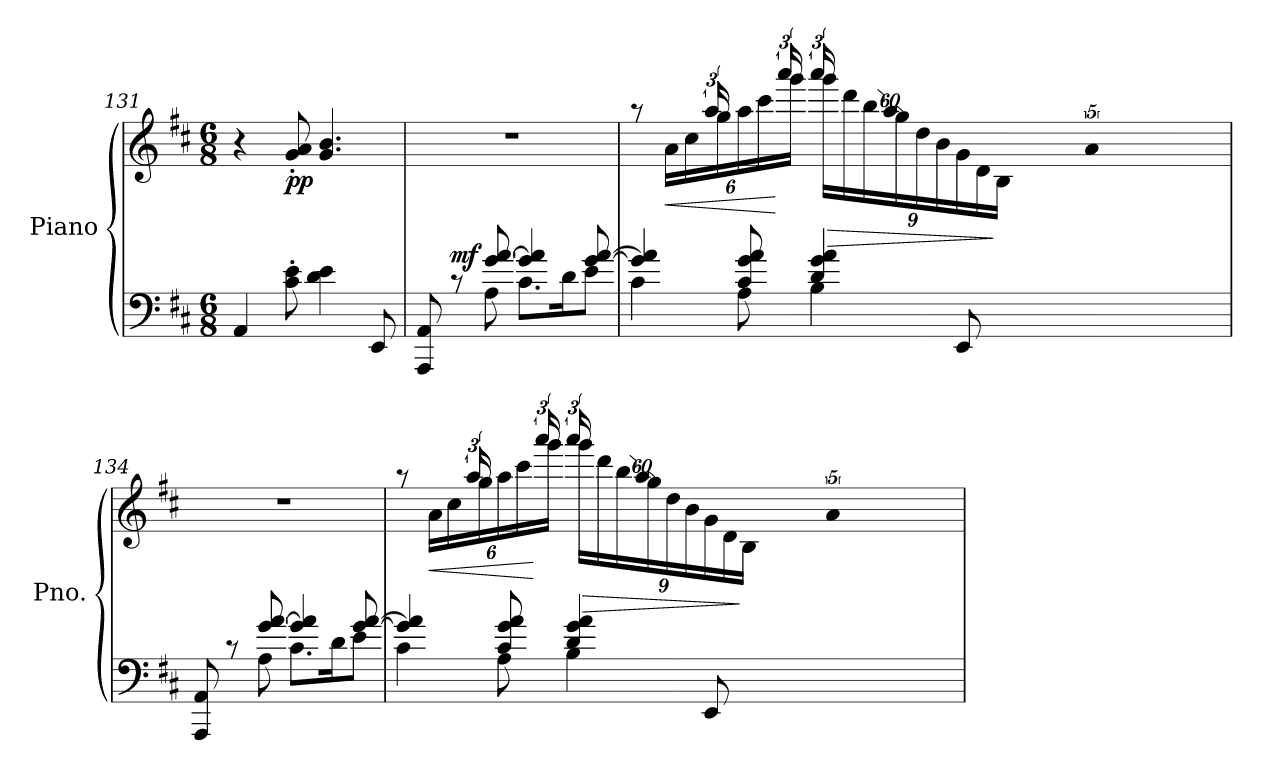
**kern	**kern	**dynam
*part1	*part1	*part1
*staff2	*staff1	*staff1/2
*I"Piano	*	*
*I'Pno.	*	*
*clefF4	*clefG2	*
*k[f#c#]	*k[f#c#]	*
*D:	*D:	*
*M6/8	*M6/8	*
=131	=131	=131
4AA/	4r	.
!	!	!LO:DY:b
8c#\' 8e\'	8g/' 8a/'	pp
4d\ 4e\	4.g/ 4.b/	.
8EE/	.	.
!!LO:LB:g=z
=132	=132	=132
*^	*	*
8AAA/ 8AA/	4ryy	2.r	.
!	!	!	!LO:DY:a=2
8rc	.	.	mf
[8g/ [8a/	8A\	.	.
4g/] 4a/]	8.c#\L	.	.
.	16d\K	.	.
[8g/ [8a/	8e\J	.	.
=133	=133	=133	=133
*	*	*^	*
4g/] 4a/]	4c#\	8raa	8ryy	.
!	!	!	!	!LO:HP:b
*	*	*	*Xbrackettup	*
.	.	24raayy	24a\LL	<
.	.	24raayy	24cc#\	.
.	.	24aa/	24gg\	.
*	*	*brackettup	*Xbrackettup	*
8c#/ 8g/ 8a/	8A\	24ryy	24aa\	.
.	.	24ryy	24ccc#\	.
.	.	24aaa/	24ggg\JJ	[
*	*	*brackettup	*Xbrackettup	*
4d/ 4g/ 4a/	4B\	24aaa/	24ggg\LL	.
!	!	!	!	!LO:HP:b
.	.	24ryy	24ddd\	>
.	.	24ryy	24bb\	.
*	*	*brackettup	*	*
!	!	!LO:N:vis=16	!	!
*	*	*	*Xbrackettup	*
.	.	1920%53aa/	24gg\	.
!	!	!LO:N:vis=128	!	!
.	.	640%9ryy	.	.
!	!	!LO:N:vis=16	!	!
.	.	1920%53ryy	24dd\	.
!	!	!LO:N:vis=128	!	!
.	.	640%9ryy	.	.
!	!	!LO:N:vis=16	!	!
.	.	1920%53ryy	24b\	.
!	!	!LO:N:vis=128	!	!
.	.	640%9ryy	.	.
*	*	*brackettup	*	*
!	!	!LO:N:vis=16	!	!
*	*	*	*Xbrackettup	*
8EE/	8ryy	160%3a/	24g\	.
!	!	!LO:N:vis=64...	!	!
.	.	480%11ryy	.	.
!	!	!LO:N:vis=16	!	!
.	.	160%3ryy	24d\	.
!	!	!LO:N:vis=64...	!	!
.	.	480%11ryy	.	.
!	!	!LO:N:vis=16	!	!
.	.	160%3ryy	24B\JJ	]
!	!	!LO:N:vis=64...	!	!
.	.	480%11ryy	.	.
*	*	*v	*v	*
=134	=134	=134	=134
8AAA/ 8AA/	4ryy	2.r	.
8rc	.	.	.
[8g/ [8a/	8A\	.	.
4g/] 4a/]	8.c#\L	.	.
.	16d\K	.	.
[8g/ [8a/	8e\J	.	.
!!LO:LB:g=z
=135	=135	=135	=135
*	*	*^	*
4g/] 4a/]	4c#\	8raa	8ryy	.
*	*	*brackettup	*	*
!	!	!	!	!LO:HP:b
*	*	*	*Xbrackettup	*
.	.	24raayy	24a\LL	<
.	.	24raayy	24cc#\	.
.	.	24aa/	24gg\	.
*	*	*brackettup	*Xbrackettup	*
8c#/ 8g/ 8a/	8A\	24ryy	24aa\	.
.	.	24ryy	24ccc#\	.
.	.	24aaa/	24ggg\JJ	[
*	*	*brackettup	*Xbrackettup	*
4d/ 4g/ 4a/	4B\	24aaa/	24ggg\LL	.
!	!	!	!	!LO:HP:b
.	.	24ryy	24ddd\	>
.	.	24ryy	24bb\	.
*	*	*brackettup	*	*
!	!	!LO:N:vis=16	!	!
*	*	*	*Xbrackettup	*
.	.	1920%53aa/	24gg\	.
!	!	!LO:N:vis=128	!	!
.	.	640%9ryy	.	.
!	!	!LO:N:vis=16	!	!
.	.	1920%53ryy	24dd\	.
!	!	!LO:N:vis=128	!	!
.	.	640%9ryy	.	.
!	!	!LO:N:vis=16	!	!
.	.	1920%53ryy	24b\	.
!	!	!LO:N:vis=128	!	!
.	.	640%9ryy	.	.
*	*	*brackettup	*	*
!	!	!LO:N:vis=16	!	!
*	*	*	*Xbrackettup	*
8EE/	8ryy	160%3a/	24g\	.
!	!	!LO:N:vis=64...	!	!
.	.	480%11ryy	.	.
!	!	!LO:N:vis=16	!	!
.	.	160%3ryy	24d\	.
!	!	!LO:N:vis=64...	!	!
.	.	480%11ryy	.	.
!	!	!LO:N:vis=16	!	!
.	.	160%3ryy	24B\JJ	]
!	!	!LO:N:vis=64...	!	!
.	.	480%11ryy	.	.
*v	*v	*	*	*
*	*v	*v	*
=	=	=
*-	*-	*-
